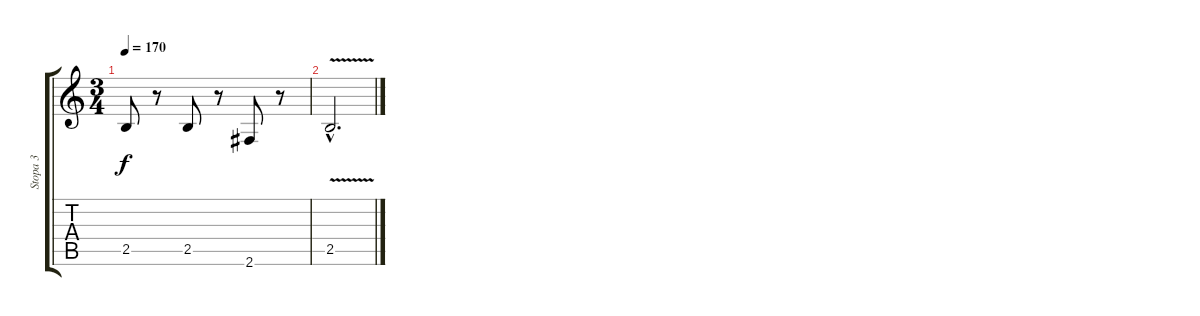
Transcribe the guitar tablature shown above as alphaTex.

\track ("Stopa 3" "Stopa 3") {instrument acousticguitarnylon}
\staff {score tabs}
\tuning (E4 B3 G3 D3 A2 E2) {hide}
\ts (3 4)
\tempo 170
\clef g2
\ks c
2.5.8{dy f} r.8 2.5.8 r.8 2.6.8 r.8 |
2.5{v hac}.2{d}
